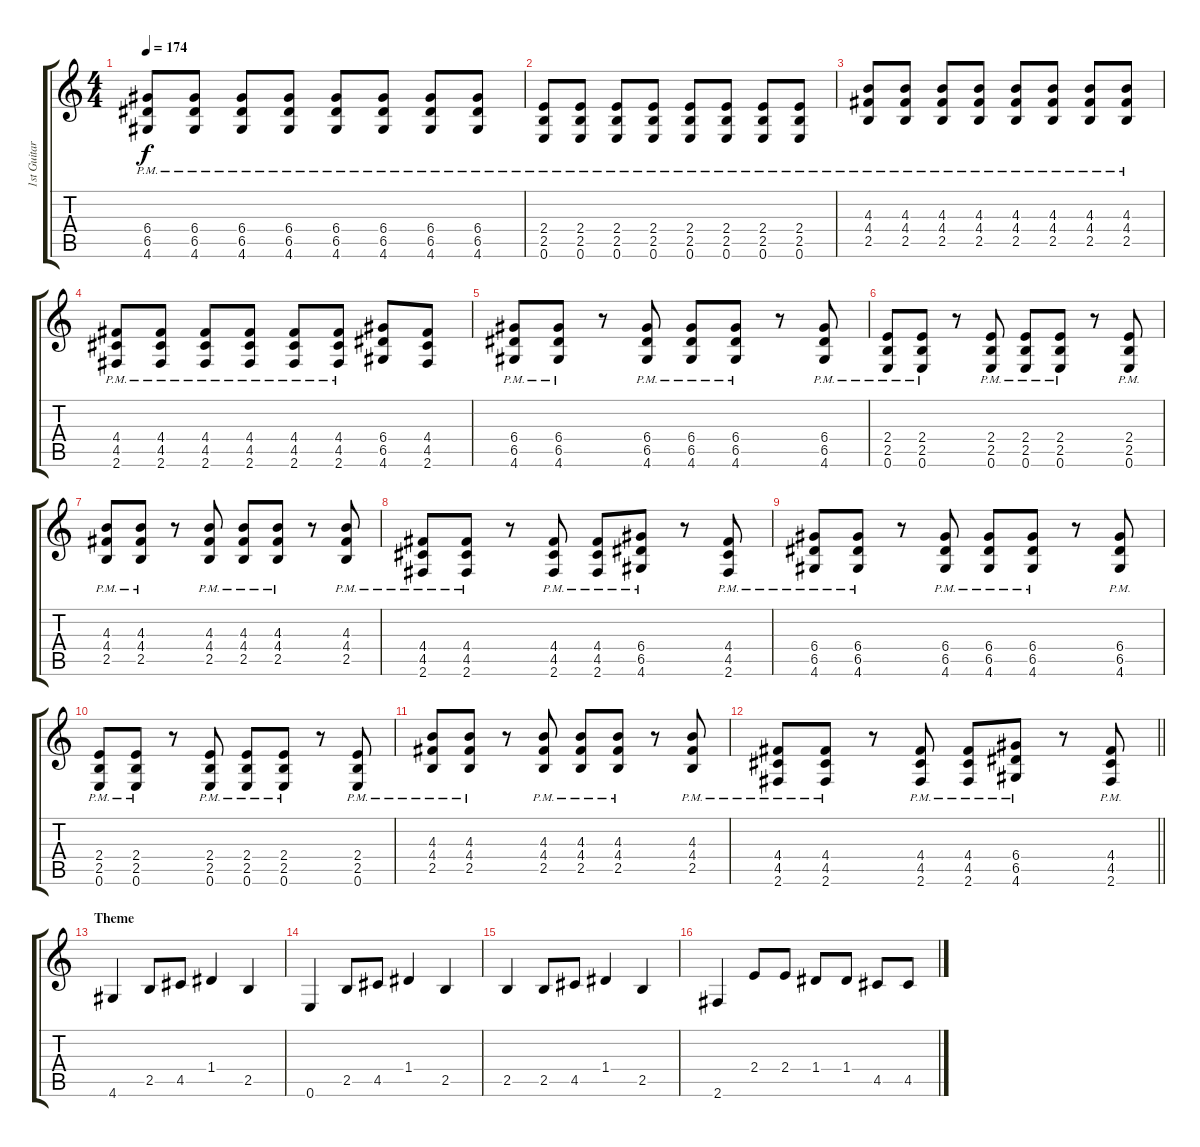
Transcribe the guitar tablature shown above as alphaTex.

\track ("1st Guitar" "1st Guitar") {instrument distortionguitar}
\staff {score tabs}
\tuning (E4 B3 G3 D3 A2 E2) {hide}
\ts (4 4)
\tempo 174
\clef g2
\ks c
(6.4 6.5 4.6{pm}).8{dy f} (6.4 6.5 4.6{pm}).8 (6.4 6.5 4.6{pm}).8 (6.4 6.5 4.6{pm}).8 (6.4 6.5 4.6{pm}).8 (6.4 6.5 4.6{pm}).8 (6.4 6.5 4.6{pm}).8 (6.4 6.5 4.6{pm}).8 |
(2.4 2.5{pm} 0.6).8 (2.4 2.5{pm} 0.6).8 (2.4 2.5{pm} 0.6).8 (2.4 2.5{pm} 0.6).8 (2.4 2.5{pm} 0.6).8 (2.4 2.5{pm} 0.6).8 (2.4 2.5{pm} 0.6).8 (2.4 2.5{pm} 0.6).8 |
(4.3 4.4 2.5{pm}).8 (4.3 4.4 2.5{pm}).8 (4.3 4.4 2.5{pm}).8 (4.3 4.4 2.5{pm}).8 (4.3 4.4 2.5{pm}).8 (4.3 4.4 2.5{pm}).8 (4.3 4.4 2.5{pm}).8 (4.3 4.4 2.5{pm}).8 |
(4.4{pm} 4.5 2.6).8 (4.4{pm} 4.5 2.6).8 (4.4{pm} 4.5 2.6).8 (4.4{pm} 4.5 2.6).8 (4.4{pm} 4.5 2.6).8 (4.4{pm} 4.5 2.6).8 (6.4 6.5 4.6).8 (4.4 4.5 2.6).8 |
(6.4 6.5 4.6{pm}).8 (6.4 6.5 4.6{pm}).8 r.8 (6.4 6.5 4.6{pm}).8 (6.4 6.5 4.6{pm}).8 (6.4 6.5 4.6{pm}).8 r.8 (6.4 6.5 4.6{pm}).8 |
(2.4 2.5{pm} 0.6).8 (2.4 2.5{pm} 0.6).8 r.8 (2.4 2.5{pm} 0.6).8 (2.4 2.5{pm} 0.6).8 (2.4 2.5{pm} 0.6).8 r.8 (2.4 2.5{pm} 0.6).8 |
(4.3 4.4 2.5{pm}).8 (4.3 4.4 2.5{pm}).8 r.8 (4.3 4.4 2.5{pm}).8 (4.3 4.4 2.5{pm}).8 (4.3 4.4 2.5{pm}).8 r.8 (4.3 4.4 2.5{pm}).8 |
(4.4{pm} 4.5 2.6).8 (4.4{pm} 4.5 2.6).8 r.8 (4.4{pm} 4.5 2.6).8 (4.4{pm} 4.5 2.6).8 (6.4{pm} 6.5 4.6).8 r.8 (4.4{pm} 4.5 2.6).8 |
(6.4 6.5 4.6{pm}).8 (6.4 6.5 4.6{pm}).8 r.8 (6.4 6.5 4.6{pm}).8 (6.4 6.5 4.6{pm}).8 (6.4 6.5 4.6{pm}).8 r.8 (6.4 6.5 4.6{pm}).8 |
(2.4 2.5{pm} 0.6).8 (2.4 2.5{pm} 0.6).8 r.8 (2.4 2.5{pm} 0.6).8 (2.4 2.5{pm} 0.6).8 (2.4 2.5{pm} 0.6).8 r.8 (2.4 2.5{pm} 0.6).8 |
(4.3 4.4 2.5{pm}).8 (4.3 4.4 2.5{pm}).8 r.8 (4.3 4.4 2.5{pm}).8 (4.3 4.4 2.5{pm}).8 (4.3 4.4 2.5{pm}).8 r.8 (4.3 4.4 2.5{pm}).8 |
\barLineRight lightlight
(4.4{pm} 4.5 2.6).8 (4.4{pm} 4.5 2.6).8 r.8 (4.4{pm} 4.5 2.6).8 (4.4{pm} 4.5 2.6).8 (6.4{pm} 6.5 4.6).8 r.8 (4.4{pm} 4.5 2.6).8 |
\section ("" "Theme")
4.6.4 2.5.8 4.5.8 1.4.4 2.5.4 |
0.6.4 2.5.8 4.5.8 1.4.4 2.5.4 |
2.5.4 2.5.8 4.5.8 1.4.4 2.5.4 |
2.6.4 2.4.8 2.4.8 1.4.8 1.4.8 4.5.8 4.5.8
